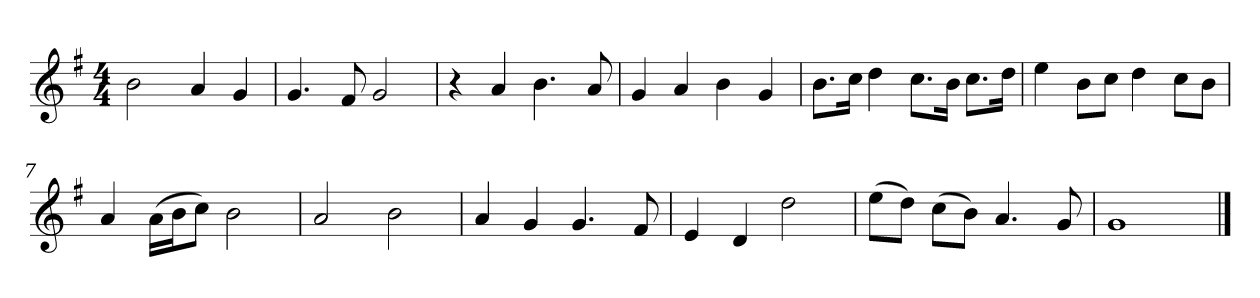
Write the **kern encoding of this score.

**kern
*part1
*staff1
*k[f#]
*M4/4
*MM120
=1
2b
4a
4g
=2
4.g
8f#
2g
=3
4r
4a
4.b
8a
=4
4g
4a
4b
4g
=5
8.bL
16ccJk
4dd
8.ccL
16bJk
8.ccL
16ddJk
=6
4ee
8bL
8ccJ
4dd
8ccL
8bJ
=7
4a
(16aLL
16bJ
8ccJ)
2b
=8
2a
2b
=9
4a
4g
4.g
8f#
=10
4e
4d
2dd
=11
(8eeL
8ddJ)
(8ccL
8bJ)
4.a
8g
=12
1g
==
*-
